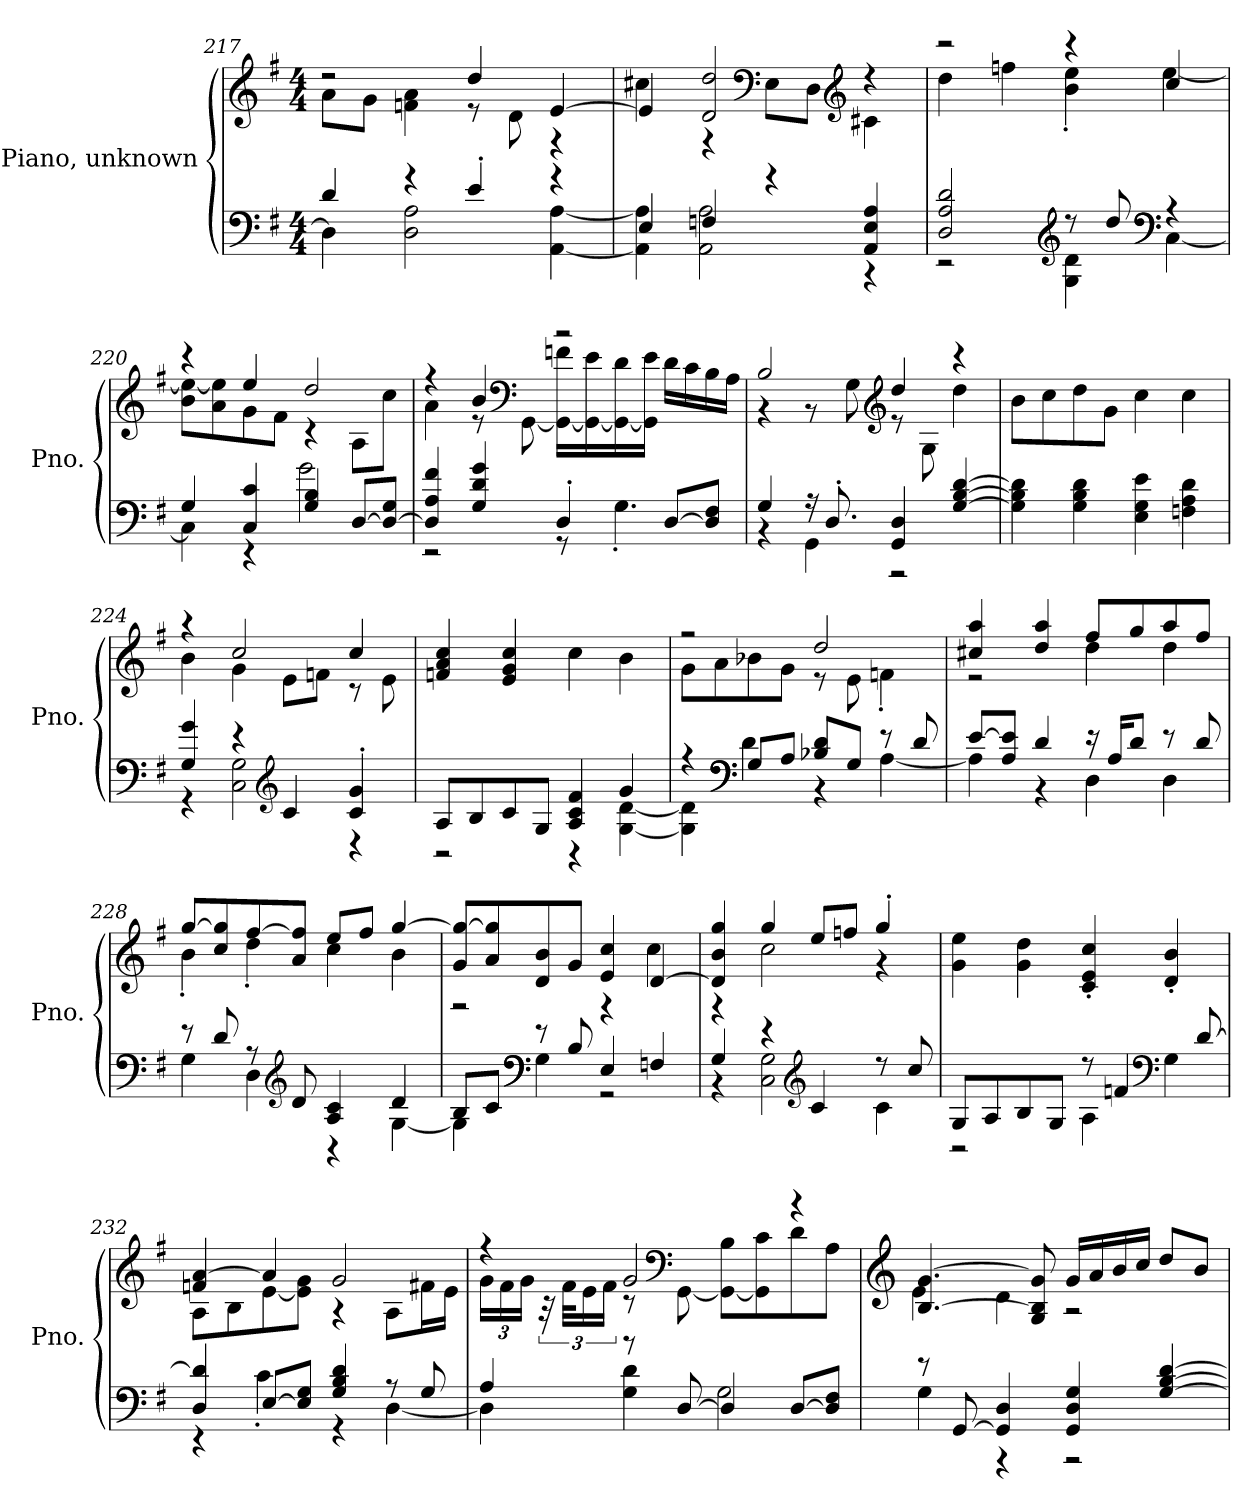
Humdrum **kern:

**kern	**kern
*part1	*part1
*staff2	*staff1
*I"Piano, unknown	*
*I'Pno.	*
*clefF4	*clefG2
*k[f#]	*k[f#]
*M4/4	*M4/4
=217	=217
*^	*^
4d/	4D\]	2r	8a\L
.	.	.	8g\J
4r	2D\ 2A\	.	4fn\ 4a\
4e'/	.	4dd/	8r
.	.	.	8d\
4r	[4AA\ [4A\	[4e/	4r
!!LO:PB:g=z	!!
=218	=218	=218	=218
4E/	4AA\] 4A\]	4e/]	4cc#X\
4Fn/	2AA\ 2A\	2d/ 2dd/	4r
*	*	*clefF4	*
4r	.	.	8E\L
.	.	.	8D\J
*	*	*clefG2	*
4AA/ 4E/ 4A/	4r	4r	4c#X\
=219	=219	=219	=219
2D/ 2A/ 2d/	2r	2r	4dd\
.	.	.	4ffn\
*clefG2	*	*	*
8r	4G\ 4d\	4r	4b\' 4ee\'
8dd/	.	.	.
*clefF4	*	*	*
4r	[4C\	4cc/	[4ee\
=220	=220	=220	=220
4G/	4C\]	4r	8b\ 8ee\_L
.	.	.	8a\ 8ee\]
4C/ 4c/	4r	4ee/	8g\
.	.	.	8f#\J
4G/ 4B/	2g\	2dd/	4r
[8D/L	.	.	8A\L
8D/_ 8G/J	.	.	8cc\J
!!LO:LB:g=z	!!
=221	=221	=221	=221
4D/] 4A/ 4f#/	2r	4r	4a\
4G/ 4d/ 4g/	.	4b/	8r
*	*	*clefF4	*
.	.	.	[8GG\
4D'/	8r	2r	16GG\_ 16fn\LL
.	.	.	16GG\_ 16e\
.	4.G'\	.	16GG\_ 16d\
.	.	.	16GG\] 16e\JJ
[8D/L	.	.	16d\LL
.	.	.	16c\
8D/] 8F#/J	.	.	16B\
.	.	.	16A\JJ
=222	=222	=222	=222
4G/	4r	2B/	4r
16r	4GG\	.	8r
8.D'/	.	.	.
.	.	.	8G\
*	*	*clefG2	*
4GG/ 4D/	2r	4dd/	8r
.	.	.	8G\
[4G/ [4B/ [4d/	.	4r	4dd\
*v	*v	*	*
*	*v	*v
=223	=223
4G\] 4B\] 4d\]	8b\L
.	8cc\
4G\ 4B\ 4d\	8dd\
.	8g\J
4E\ 4G\ 4e\	4cc\
4Fn\ 4A\ 4d\	4cc\
=224	=224
*^	*^
4G/ 4g/	4r	4r	4b\
4r	2C\ 2G\	2cc/	4g\
*clefG2	*	*	*
4c/	.	.	8e\L
.	.	.	8fn\J
4c/' 4g/'	4r	4cc/	8r
.	.	.	8e\
*	*	*v	*v
!!LO:LB:g=z
=225	=225	=225
8A/L	2r	4fn/ 4a/ 4cc/
8B/	.	.
8c/	.	4e/ 4g/ 4cc/
8G/J	.	.
4A/ 4c/ 4f#/	4r	4cc\
4g/	[4G\ [4d\	4b\
=226	=226	=226
*	*	*^
4r	4G\] 4d\]	2r	8g\L
.	.	.	8a\
*clefF4	*	*	*
8G/L	4d\	.	8b-X\
8A/J	.	.	8g\J
8B-X/ 8d/L	4r	2dd/	8r
8G/J	.	.	8e\
8r	[4A\	.	4fn'\
8d/	.	.	.
=227	=227	=227	=227
[8e/L	4A\]	4cc#X/ 4aa/	2r
8A/ 8e/]J	.	.	.
4d/	4r	4dd/ 4aa/	.
16r	4D\	8ff#/L	4dd\
16A/KL	.	.	.
8d/J	.	8gg/	.
8r	4D\	8aa/	4dd\
8d/	.	8ff#/J	.
=228	=228	=228	=228
8r	4G\	[8gg/L	4b'\
8d/	.	8cc/ 8gg/]	.
8r	4D\	[8ff#/	4dd'\
*clefG2	*	*	*
8d/	.	8a/ 8ff#/]J	.
4A/ 4c/	4r	8ee/L	4cc\
.	.	8ff#/J	.
4d/	[4G\	[4gg/	4b\
!!LO:LB:g=z	!!
=229	=229	=229	=229
8B/L	4G\]	8g/ 8gg/_L	2r
8c/J	.	8a/ 8gg/]	.
*clefF4	*	*	*
8r	4G\	8d/ 8b/	.
8B/	.	8g/J	.
4E/	2r	4e/ 4cc/	4r
4Fn/	.	[4d/	4cc\
=230	=230	=230	=230
4G/	4r	4d/] 4b/ 4gg/	4r
4r	2C\ 2G\	4gg/	2cc\
*clefG2	*	*	*
4c/	.	8ee/L	.
.	.	8ffn/J	.
8r	4c\	4gg'/	4r
8cc/	.	.	.
*	*	*v	*v
=231	=231	=231
8G/L	2r	4g\ 4ee\
8A/	.	.
8B/	.	4g\ 4dd\
8G/J	.	.
8r	4A\	4c/' 4e/' 4cc/'
4fn/	.	.
*clefF4	*	*
.	4G\	4d/' 4b/'
[8d/	.	.
=232	=232	=232
*	*	*^
4D/ 4d/]	4r	4fn/ [4a/	8A\L
.	.	.	8B\
[8E/L	4c'\	4a/]	[8e\
8E/] 8G/J	.	.	8e\] 8g\J
4G/ 4B/ 4d/	4r	2g/	4r
8r	[4D\	.	8A\L
8G/	.	.	16f#X\L
.	.	.	16e\JJ
!!LO:LB:g=z	!!
=233	=233	=233	=233
*	*	*	*Xbrackettup
4A/	4D\]	4r	24g\LL
.	.	.	24f#\
.	.	.	24g\JJ
*	*	*	*brackettup
.	.	.	48r
.	.	.	48f#\KLL
.	.	.	24e\
.	.	.	24f#\JJ
8r	4G\ 4d\	2g/	8r
*	*	*clefF4	*
[8D/	.	.	[8GG\
4D/]	2G\	.	8GG\_ 8B\L
.	.	.	8GG\] 8c\
[8D/L	.	4r	8d\
8D/] 8F#/J	.	.	8A\J
=234	=234	=234	=234
*	*	*clefG2	*
8r	4G\	[4.B/ [4.g/	4e\
[8GG/	.	.	.
4GG/] 4D/	4r	.	4d\
.	.	8G/ 8B/] 8g/]	.
4GG/ 4D/ 4G/	2r	16g/LL	2r
.	.	16a/	.
.	.	16b/	.
.	.	16cc/JJ	.
[4G/ [4B/ [4d/	.	8dd/L	.
.	.	8b/J	.
*v	*v	*	*
*	*v	*v
=	=
*-	*-
